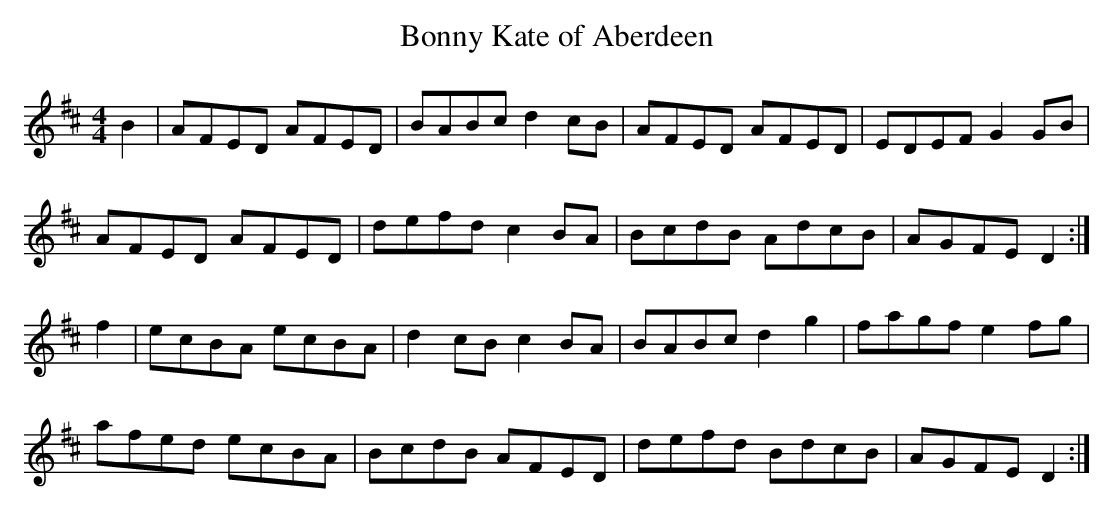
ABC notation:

X:1
T:Bonny Kate of Aberdeen
M:4/4
L:1/8
K:D
B2|AFsEDs AFsEDs|sBAsBscs d2 csBs|AFsEDs AFsEDs|sEDsEsFs G2 sGBs|!AFsEDs
 AFsEDs|defd c2 sBAs|BcdB AdcB|AGsFEs D2:|!
f2|ecsBAs ecsBAs|d2 scBs c2 sBAs|BABc d2 g2|fagf e2 sfgs|!
afed ecsBAs|BcdB AFsEDs|defd BdcB|AGsFEs D2:|
